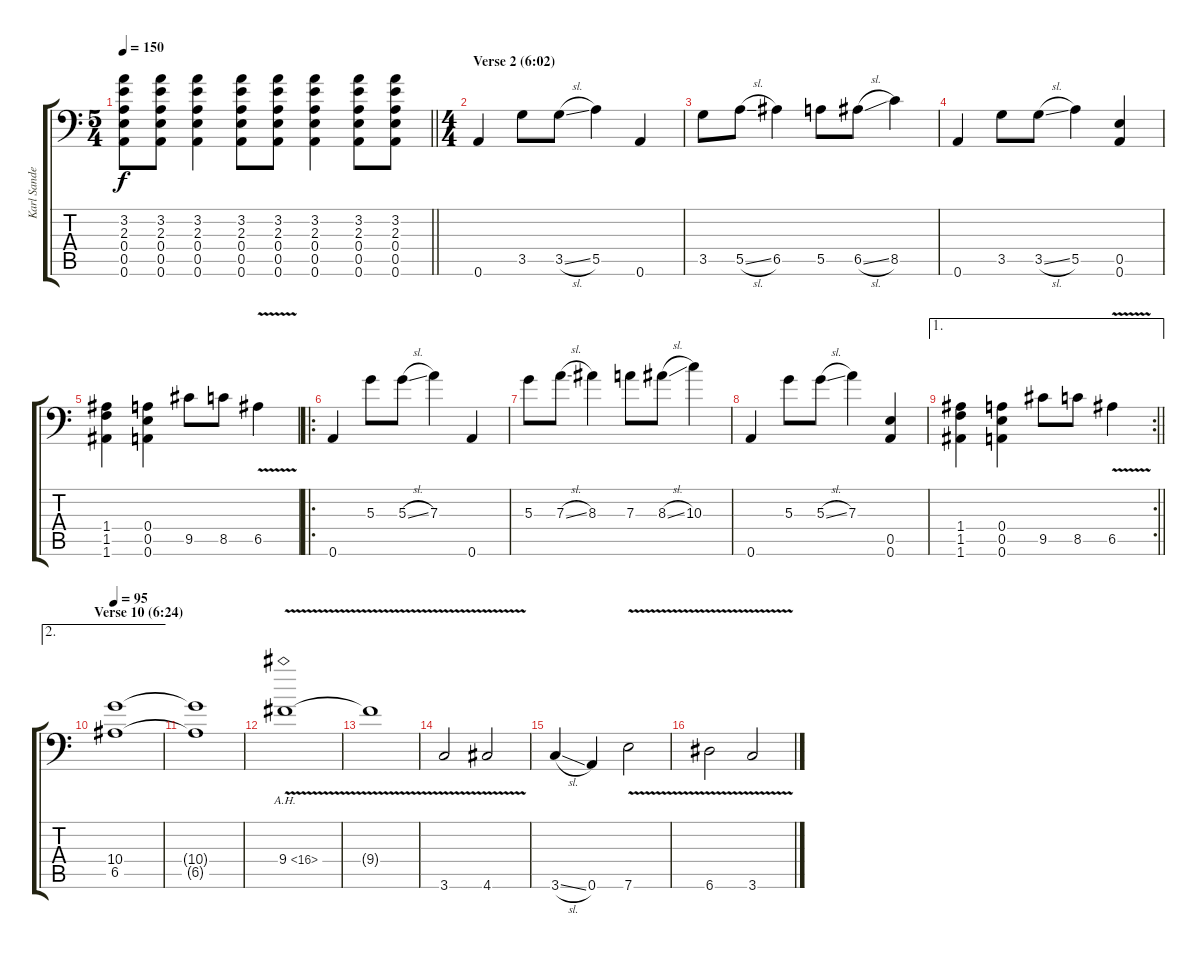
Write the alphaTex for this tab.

\track ("Karl Sanders" "Karl Sande") {instrument distortionguitar}
\staff {score tabs}
\tuning (B3 Gb3 D3 A2 E2 A1) {hide}
\ts (5 4)
\tempo 150
\clef f4
\barLineRight lightlight
\ks c
(3.2 2.3 0.4 0.5 0.6).8{dy f} (3.2 2.3 0.4 0.5 0.6).8 (3.2 2.3 0.4 0.5 0.6).4 (3.2 2.3 0.4 0.5 0.6).8 (3.2 2.3 0.4 0.5 0.6).8 (3.2 2.3 0.4 0.5 0.6).4 (3.2 2.3 0.4 0.5 0.6).8 (3.2 2.3 0.4 0.5 0.6).8 |
\ts (4 4)
\section ("" "Verse 2 (6:02)")
0.6.4 3.5.8 3.5{sl}.8 5.5.4 0.6.4 |
3.5.8 5.5{sl}.8 6.5.4 5.5.8 6.5{sl}.8 8.5.4 |
0.6.4 3.5.8 3.5{sl}.8 5.5.4 (0.5 0.6).4 |
(1.4 1.5 1.6).4 (0.4 0.5 0.6).4 9.5.8 8.5.8 6.5{v}.4 |
\ro
0.6.4 5.3.8 5.3{sl}.8 7.3.4 0.6.4 |
5.3.8 7.3{sl}.8 8.3.4 7.3.8 8.3{sl}.8 10.3.4 |
0.6.4 5.3.8 5.3{sl}.8 7.3.4 (0.5 0.6).4 |
\ae 1
\rc 2
\barLineRight lightlight
(1.4 1.5 1.6).4 (0.4 0.5 0.6).4 9.5.8 8.5.8 6.5{v}.4 |
\ae 2
\section ("" "Verse 10 (6:24)")
\tempo 95
(10.4 6.5).1 |
(10.4{t} 6.5{t}).1 |
9.4{ah 7 v}.1 |
9.4{t}.1 |
3.6{v}.2 4.6{v}.2 |
3.6{sl}.4 0.6.4 7.6{v}.2 |
6.6{v}.2 3.6{v}.2
